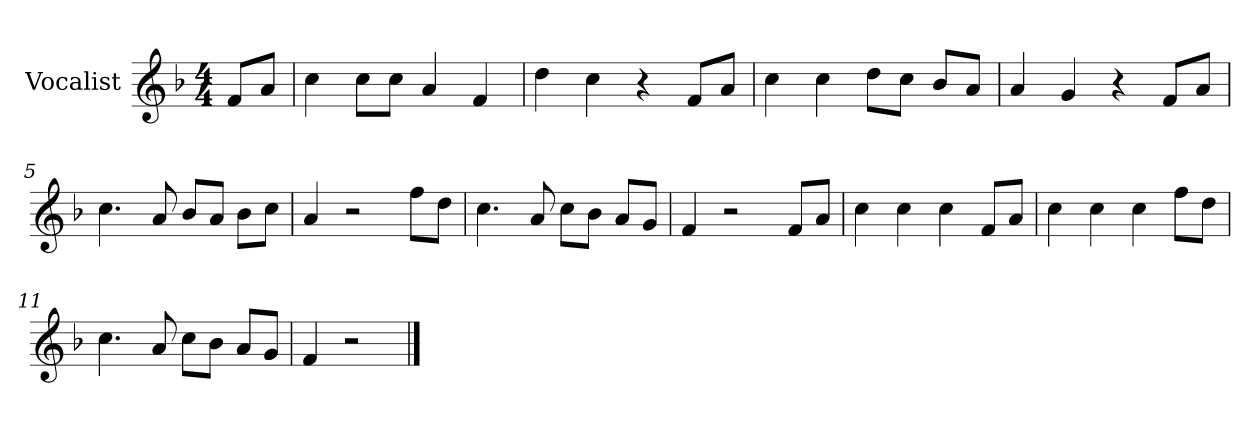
**kern
*part1
*staff1
*I"Vocalist
*k[b-]
*F:
*M4/4
=
8fL
8aJ
=1
4cc
8ccL
8ccJ
4a
4f
=2
4dd
4cc
4r
8fL
8aJ
=3
4cc
4cc
8ddL
8ccJ
8b-L
8aJ
=4
4a
4g
4r
8fL
8aJ
=5
4.cc
8a
8b-L
8aJ
8b-L
8ccJ
=6
4a
2r
8ffL
8ddJ
=7
4.cc
8a
8ccL
8b-J
8aL
8gJ
=8
4f
2r
8fL
8aJ
=9
4cc
4cc
4cc
8fL
8aJ
=10
4cc
4cc
4cc
8ffL
8ddJ
=11
4.cc
8a
8ccL
8b-J
8aL
8gJ
=12
4f
2r
==
*-
